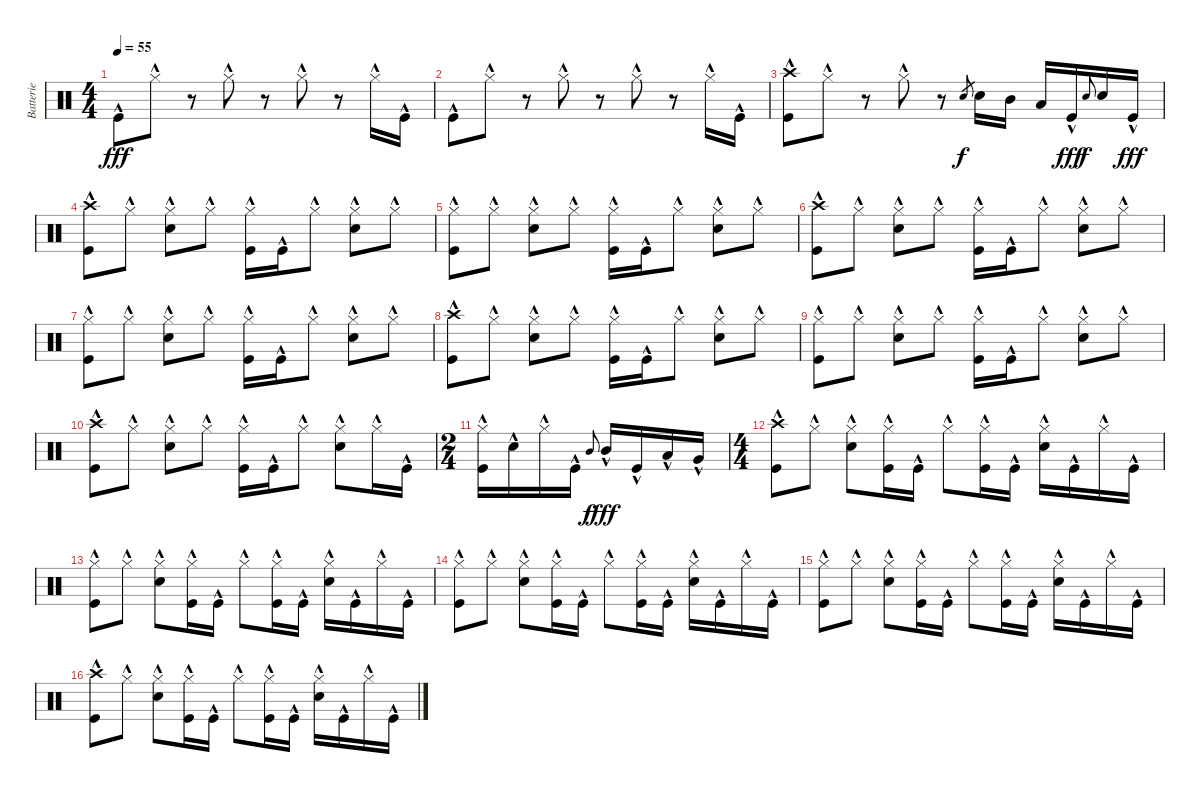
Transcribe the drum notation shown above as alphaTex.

\track ("Batterie" "Batterie") {instrument percussion}
\staff {score}
\articulation defaults
\ts (4 4)
\tempo 55
\clef neutral
\ks c "Kick (hit)"{hac}.8{dy fff} "Hi-Hat (closed)"{hac}.8
r.8 "Hi-Hat (closed)"{hac}.8 r.8 "Hi-Hat (closed)"{hac}.8 r.8 "Hi-Hat (closed)"{hac}.16 "Kick (hit)"{hac}.16 |
"Kick (hit)"{hac}.8 "Hi-Hat (closed)"{hac}.8 r.8 "Hi-Hat (closed)"{hac}.8 r.8 "Hi-Hat (closed)"{hac}.8 r.8 "Hi-Hat (closed)"{hac}.16 "Kick (hit)"{hac}.16 |
("Crash high (hit)"{hac} "Kick (hit)"{hac}).8 "Hi-Hat (closed)"{hac}.8 r.8 "Hi-Hat (closed)"{hac}.8 r.8 "Electric Snare (hit)".8{gr dy f} "Electric Snare (hit)".16 "Mid Tom (hit)".16 "Low Tom (hit)".16 "Kick (hit)"{hac}.16{dy fff} "Electric Snare (hit)".8{gr onbeat dy f} "Electric Snare (hit)".16 "Kick (hit)"{hac}.16{dy fff} |
("Kick (hit)"{hac} "Crash high (hit)"{hac}).8 "Hi-Hat (closed)"{hac}.8 ("Hi-Hat (closed)"{hac} "Electric Snare (hit)"{hac}).8 "Hi-Hat (closed)"{hac}.8 ("Kick (hit)"{hac} "Hi-Hat (closed)"{hac}).16 "Kick (hit)"{hac}.16 "Hi-Hat (closed)"{hac}.8 ("Hi-Hat (closed)"{hac} "Electric Snare (hit)"{hac}).8 "Hi-Hat (closed)"{hac}.8 |
("Hi-Hat (closed)"{hac} "Kick (hit)"{hac}).8 "Hi-Hat (closed)"{hac}.8 ("Hi-Hat (closed)"{hac} "Electric Snare (hit)"{hac}).8 "Hi-Hat (closed)"{hac}.8 ("Kick (hit)"{hac} "Hi-Hat (closed)"{hac}).16 "Kick (hit)"{hac}.16 "Hi-Hat (closed)"{hac}.8 ("Hi-Hat (closed)"{hac} "Electric Snare (hit)"{hac}).8 "Hi-Hat (closed)"{hac}.8 |
("Kick (hit)"{hac} "Crash high (hit)"{hac}).8 "Hi-Hat (closed)"{hac}.8 ("Hi-Hat (closed)"{hac} "Electric Snare (hit)"{hac}).8 "Hi-Hat (closed)"{hac}.8 ("Kick (hit)"{hac} "Hi-Hat (closed)"{hac}).16 "Kick (hit)"{hac}.16 "Hi-Hat (closed)"{hac}.8 ("Hi-Hat (closed)"{hac} "Electric Snare (hit)"{hac}).8 "Hi-Hat (closed)"{hac}.8 |
("Hi-Hat (closed)"{hac} "Kick (hit)"{hac}).8 "Hi-Hat (closed)"{hac}.8 ("Hi-Hat (closed)"{hac} "Electric Snare (hit)"{hac}).8 "Hi-Hat (closed)"{hac}.8 ("Kick (hit)"{hac} "Hi-Hat (closed)"{hac}).16 "Kick (hit)"{hac}.16 "Hi-Hat (closed)"{hac}.8 ("Hi-Hat (closed)"{hac} "Electric Snare (hit)"{hac}).8 "Hi-Hat (closed)"{hac}.8 |
("Kick (hit)"{hac} "Crash high (hit)"{hac}).8 "Hi-Hat (closed)"{hac}.8 ("Hi-Hat (closed)"{hac} "Electric Snare (hit)"{hac}).8 "Hi-Hat (closed)"{hac}.8 ("Kick (hit)"{hac} "Hi-Hat (closed)"{hac}).16 "Kick (hit)"{hac}.16 "Hi-Hat (closed)"{hac}.8 ("Hi-Hat (closed)"{hac} "Electric Snare (hit)"{hac}).8 "Hi-Hat (closed)"{hac}.8 |
("Hi-Hat (closed)"{hac} "Kick (hit)"{hac}).8 "Hi-Hat (closed)"{hac}.8 ("Hi-Hat (closed)"{hac} "Electric Snare (hit)"{hac}).8 "Hi-Hat (closed)"{hac}.8 ("Kick (hit)"{hac} "Hi-Hat (closed)"{hac}).16 "Kick (hit)"{hac}.16 "Hi-Hat (closed)"{hac}.8 ("Hi-Hat (closed)"{hac} "Electric Snare (hit)"{hac}).8 "Hi-Hat (closed)"{hac}.8 |
("Kick (hit)"{hac} "Crash high (hit)"{hac}).8 "Hi-Hat (closed)"{hac}.8 ("Hi-Hat (closed)"{hac} "Electric Snare (hit)"{hac}).8 "Hi-Hat (closed)"{hac}.8 ("Kick (hit)"{hac} "Hi-Hat (closed)"{hac}).16 "Kick (hit)"{hac}.16 "Hi-Hat (closed)"{hac}.8 ("Hi-Hat (closed)"{hac} "Electric Snare (hit)"{hac}).8 "Hi-Hat (closed)"{hac}.16 "Kick (hit)"{hac}.16 |
\ts (2 4)
("Hi-Hat (closed)"{hac} "Kick (hit)"{hac}).16 "Electric Snare (hit)"{hac}.16 "Hi-Hat (closed)"{hac}.16 "Kick (hit)"{hac}.16 "Mid Tom (hit)".8{gr onbeat dy f} "Mid Tom (hit)"{hac}.16{dy fff} "Kick (hit)"{hac}.16 "Low Tom (hit)"{hac}.16 "Very Low Tom (hit)"{hac}.16 |
\ts (4 4)
("Crash high (hit)"{hac} "Kick (hit)"{hac}).8 "Hi-Hat (closed)"{hac}.8 ("Electric Snare (hit)"{hac} "Hi-Hat (closed)"{hac}).8 ("Hi-Hat (closed)"{hac} "Kick (hit)"{hac}).16 "Kick (hit)"{hac}.16 "Hi-Hat (closed)"{hac}.8 ("Hi-Hat (closed)"{hac} "Kick (hit)"{hac}).16 "Kick (hit)"{hac}.16 ("Hi-Hat (closed)"{hac} "Electric Snare (hit)"{hac}).16 "Kick (hit)"{hac}.16 "Hi-Hat (closed)"{hac}.16 "Kick (hit)"{hac}.16 |
("Kick (hit)"{hac} "Hi-Hat (closed)"{hac}).8 "Hi-Hat (closed)"{hac}.8 ("Electric Snare (hit)"{hac} "Hi-Hat (closed)"{hac}).8 ("Hi-Hat (closed)"{hac} "Kick (hit)"{hac}).16 "Kick (hit)"{hac}.16 "Hi-Hat (closed)"{hac}.8 ("Hi-Hat (closed)"{hac} "Kick (hit)"{hac}).16 "Kick (hit)"{hac}.16 ("Hi-Hat (closed)"{hac} "Electric Snare (hit)"{hac}).16 "Kick (hit)"{hac}.16 "Hi-Hat (closed)"{hac}.16 "Kick (hit)"{hac}.16 |
("Kick (hit)"{hac} "Hi-Hat (closed)"{hac}).8 "Hi-Hat (closed)"{hac}.8 ("Electric Snare (hit)"{hac} "Hi-Hat (closed)"{hac}).8 ("Hi-Hat (closed)"{hac} "Kick (hit)"{hac}).16 "Kick (hit)"{hac}.16 "Hi-Hat (closed)"{hac}.8 ("Hi-Hat (closed)"{hac} "Kick (hit)"{hac}).16 "Kick (hit)"{hac}.16 ("Hi-Hat (closed)"{hac} "Electric Snare (hit)"{hac}).16 "Kick (hit)"{hac}.16 "Hi-Hat (closed)"{hac}.16 "Kick (hit)"{hac}.16 |
("Kick (hit)"{hac} "Hi-Hat (closed)"{hac}).8 "Hi-Hat (closed)"{hac}.8 ("Electric Snare (hit)"{hac} "Hi-Hat (closed)"{hac}).8 ("Hi-Hat (closed)"{hac} "Kick (hit)"{hac}).16 "Kick (hit)"{hac}.16 "Hi-Hat (closed)"{hac}.8 ("Hi-Hat (closed)"{hac} "Kick (hit)"{hac}).16 "Kick (hit)"{hac}.16 ("Hi-Hat (closed)"{hac} "Electric Snare (hit)"{hac}).16 "Kick (hit)"{hac}.16 "Hi-Hat (closed)"{hac}.16 "Kick (hit)"{hac}.16 |
("Crash high (hit)"{hac} "Kick (hit)"{hac}).8 "Hi-Hat (closed)"{hac}.8 ("Electric Snare (hit)"{hac} "Hi-Hat (closed)"{hac}).8 ("Hi-Hat (closed)"{hac} "Kick (hit)"{hac}).16 "Kick (hit)"{hac}.16 "Hi-Hat (closed)"{hac}.8 ("Hi-Hat (closed)"{hac} "Kick (hit)"{hac}).16 "Kick (hit)"{hac}.16 ("Hi-Hat (closed)"{hac} "Electric Snare (hit)"{hac}).16 "Kick (hit)"{hac}.16 "Hi-Hat (closed)"{hac}.16 "Kick (hit)"{hac}.16
